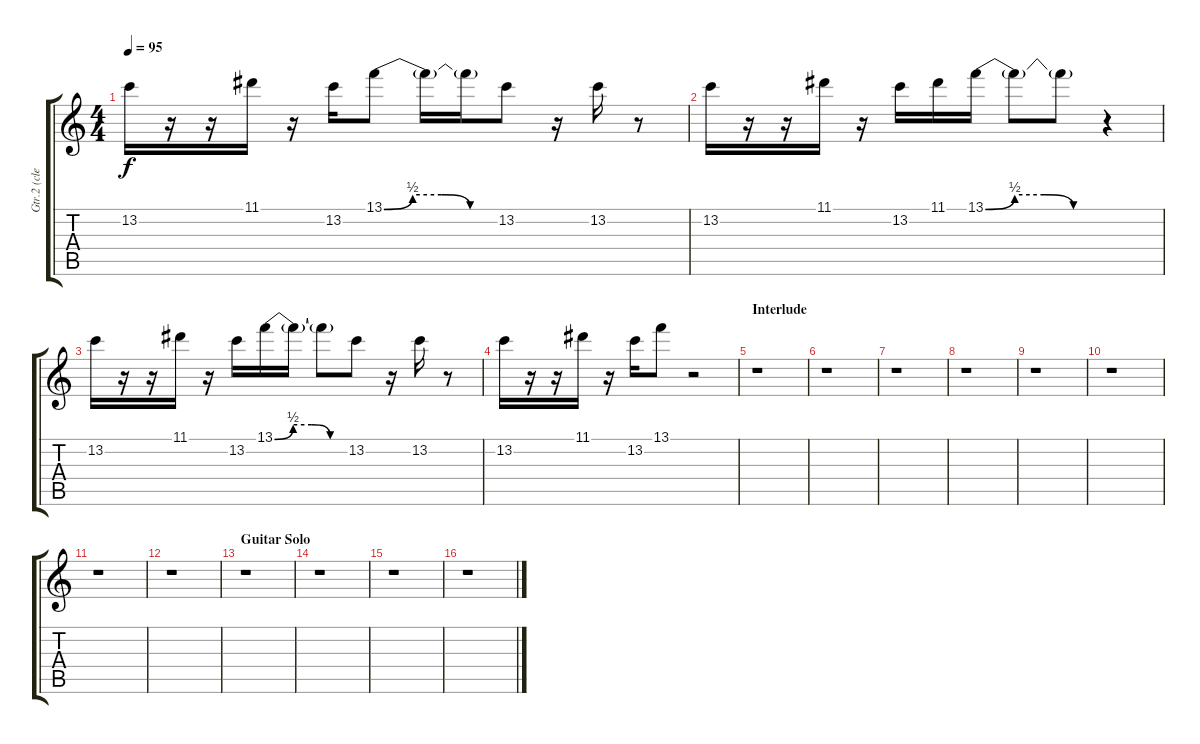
\track ("Gtr.2 (clean)" "Gtr.2 (cle") {instrument electricguitarjazz}
\staff {score tabs}
\tuning (E4 B3 G3 D3 A2 E2) {hide}
\ts (4 4)
\tempo 95
\clef g2
\ks c
13.2.16{dy f} r.16 r.16 11.1.16 r.16 13.2.16 13.1{be (custom 0 0 15 2 30 2 45 0 60 0)}.8 13.1{t}.16 13.1{t}.16 13.2.8 r.16 13.2.16 r.8 |
13.2.16 r.16 r.16 11.1.16 r.16 13.2.16 11.1.16 13.1{be (custom 0 0 15 2 30 2 45 0 60 0)}.16 13.1{t}.8 13.1{t}.8 r.4 |
13.2.16 r.16 r.16 11.1.16 r.16 13.2.16 13.1{be (custom 0 0 15 2 30 2 45 0 60 0)}.16 13.1{t}.16 13.1{t}.8 13.2.8 r.16 13.2.16 r.8 |
13.2.16 r.16 r.16 11.1.16 r.16 13.2.16 13.1.8 r.2 |
\section ("" "Interlude")
r.1 |
r.1 |
r.1 |
r.1 |
r.1 |
r.1 |
r.1 |
r.1 |
\section ("" "Guitar Solo")
r.1 |
r.1 |
r.1 |
r.1
